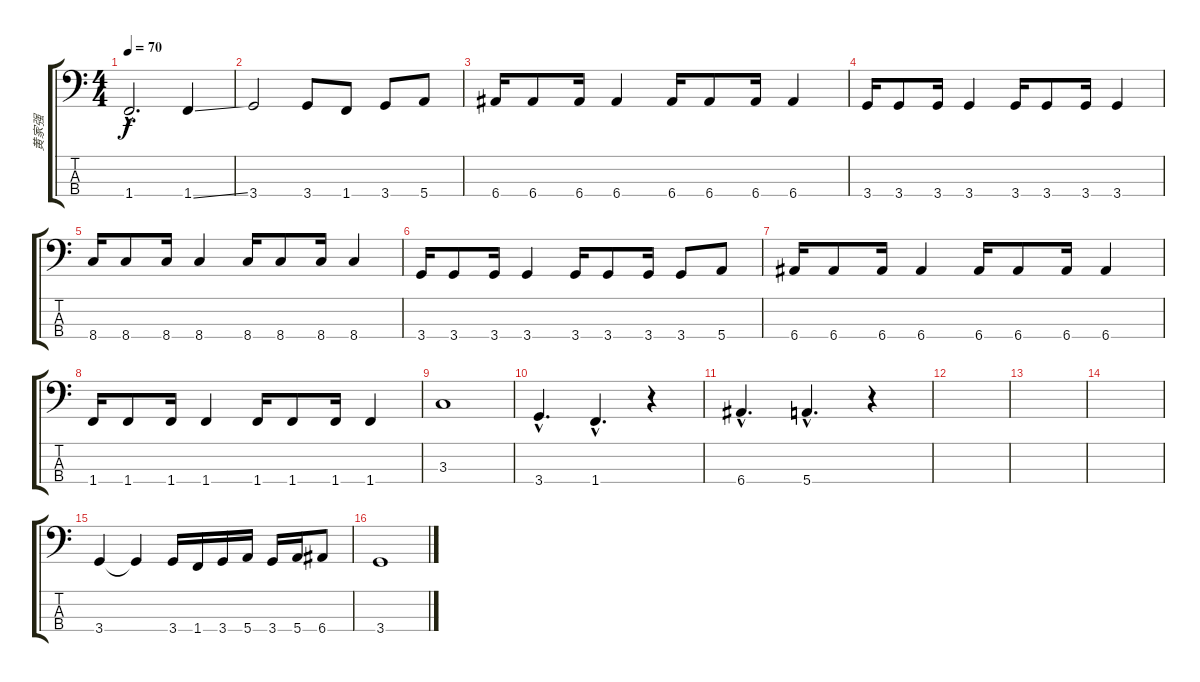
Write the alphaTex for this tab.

\track ("黄家强" "黄家强") {instrument fretlessbass}
\staff {score tabs}
\tuning (G2 D2 A1 E1) {hide}
\ts (4 4)
\tempo 70
\clef f4
\ks c
1.4{hac}.2{d dy f} 1.4{ss}.4 |
3.4.2 3.4.8 1.4.8 3.4.8 5.4.8 |
6.4.16 6.4.8 6.4.16 6.4.4 6.4.16 6.4.8 6.4.16 6.4.4 |
3.4.16 3.4.8 3.4.16 3.4.4 3.4.16 3.4.8 3.4.16 3.4.4 |
8.4.16 8.4.8 8.4.16 8.4.4 8.4.16 8.4.8 8.4.16 8.4.4 |
3.4.16 3.4.8 3.4.16 3.4.4 3.4.16 3.4.8 3.4.16 3.4.8 5.4.8 |
6.4.16 6.4.8 6.4.16 6.4.4 6.4.16 6.4.8 6.4.16 6.4.4 |
1.4.16 1.4.8 1.4.16 1.4.4 1.4.16 1.4.8 1.4.16 1.4.4 |
3.3.1 |
3.4{hac}.4{d} 1.4{hac}.4{d} r.4 |
6.4{hac}.4{d} 5.4{hac}.4{d} r.4 |
|
|
|
3.4.4 3.4{t}.4 3.4.16 1.4.16 3.4.16 5.4.16 3.4.16 5.4.16 6.4.8 |
3.4.1
